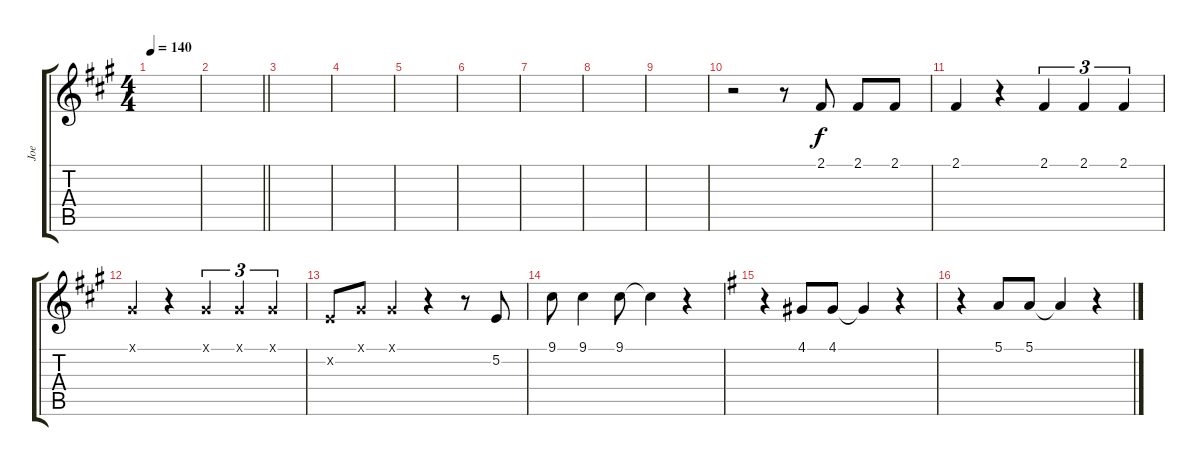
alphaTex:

\track ("Joe" "Joe") {instrument lead1square}
\staff {score tabs}
\tuning (E4 B3 G3 D3 A2 E2) {hide}
\ts (4 4)
\tempo 140
\clef g2
\ks a
|
\barLineRight lightlight
|
|
|
|
|
|
|
|
r.2 r.8 2.1.8 2.1.8 2.1.8 |
2.1.4 r.4 2.1.4{tu (3 2)} 2.1.4{tu (3 2)} 2.1.4{tu (3 2)} |
4.1{x}.4 r.4 4.1{x}.4{tu (3 2)} 4.1{x}.4{tu (3 2)} 4.1{x}.4{tu (3 2)} |
5.2{x}.8 4.1{x}.8 4.1{x}.4 r.4 r.8 5.2.8 |
9.1.8 9.1.4 9.1.8 9.1{t}.4 r.4 |
\ks g
r.4 4.1.8 4.1.8 4.1{t}.4 r.4 |
r.4 5.1.8 5.1.8 5.1{t}.4 r.4
